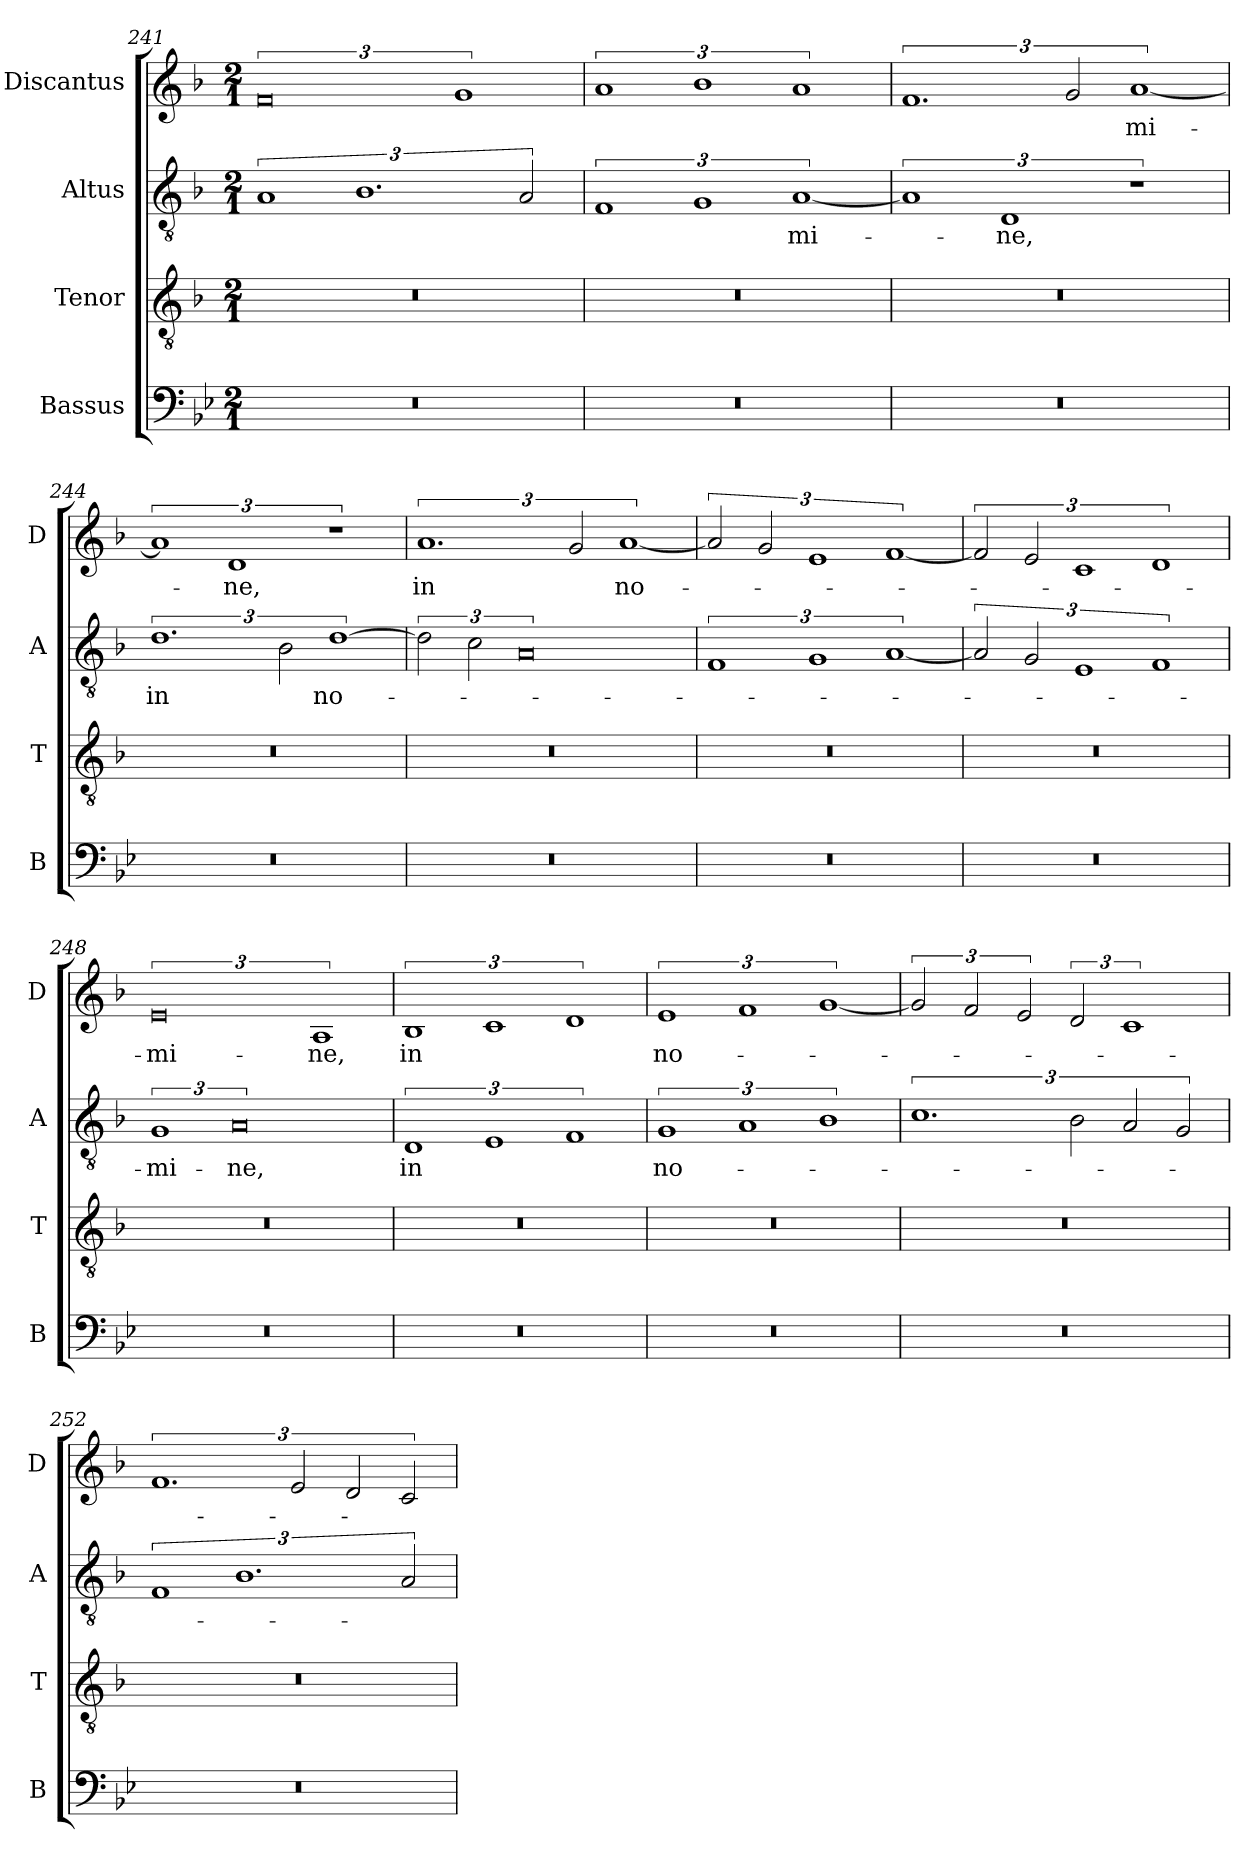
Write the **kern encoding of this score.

**kern	**kern	**kern	**text	**kern	**text
*part4	*part3	*part2	*part2	*part1	*part1
*staff4	*staff3	*staff2	*staff2	*staff1	*staff1
*I"Bassus	*I"Tenor	*I"Altus	*	*I"Discantus	*
*I'B	*I'T	*I'A	*	*I'D	*
*clefF4	*clefGv2	*clefGv2	*	*clefG2	*
*k[b-e-]	*k[b-]	*k[b-]	*	*k[b-]	*
*M2/1	*M2/1	*M2/1	*	*M2/1	*
=241	=241	=241	=241	=241	=241
0r	0r	3%2A	.	3%4f	.
.	.	3%2.B-	.	.	.
.	.	.	.	3%2g	.
.	.	3A	.	.	.
=242	=242	=242	=242	=242	=242
0r	0r	3%2F	.	3%2a	.
.	.	3%2G	.	3%2b-	.
.	.	[3%2A	-mi-	3%2a	.
=243	=243	=243	=243	=243	=243
0r	0r	3%2A]	.	3%2.f	.
.	.	3%2D	-ne,	.	.
.	.	.	.	3g	.
.	.	3%2r	.	[3%2a	-mi-
=244	=244	=244	=244	=244	=244
0r	0r	3%2.d	in	3%2a]	.
.	.	.	.	3%2d	-ne,
.	.	3B-	.	.	.
.	.	[3%2d	no-	3%2r	.
=245	=245	=245	=245	=245	=245
0r	0r	3d]	.	3%2.a	in
.	.	3c	.	.	.
.	.	3%4A	.	.	.
.	.	.	.	3g	.
.	.	.	.	[3%2a	no-
=246	=246	=246	=246	=246	=246
0r	0r	3%2F	.	3a]	.
.	.	.	.	3g	.
.	.	3%2G	.	3%2e	.
.	.	[3%2A	.	[3%2f	.
=247	=247	=247	=247	=247	=247
0r	0r	3A]	.	3f]	.
.	.	3G	.	3e	.
.	.	3%2E	.	3%2c	.
.	.	3%2F	.	3%2d	.
=248	=248	=248	=248	=248	=248
0r	0r	3%2G	-mi-	3%4e	-mi-
.	.	3%4A	-ne,	.	.
.	.	.	.	3%2A	-ne,
=249	=249	=249	=249	=249	=249
0r	0r	3%2D	in	3%2B-	in
.	.	3%2E	.	3%2c	.
.	.	3%2F	.	3%2d	.
=250	=250	=250	=250	=250	=250
0r	0r	3%2G	no-	3%2e	no-
.	.	3%2A	.	3%2f	.
.	.	3%2B-	.	[3%2g	.
=251	=251	=251	=251	=251	=251
0r	0r	3%2.c	.	3g]	.
.	.	.	.	3f	.
.	.	.	.	3e	.
.	.	3B-	.	3d	.
.	.	3A	.	3%2c	.
.	.	3G	.	.	.
=252	=252	=252	=252	=252	=252
0r	0r	3%2F	.	3%2.f	.
.	.	3%2.B-	.	.	.
.	.	.	.	3e	.
.	.	.	.	3d	.
.	.	3A	.	3c	.
=	=	=	=	=	=
*-	*-	*-	*-	*-	*-
